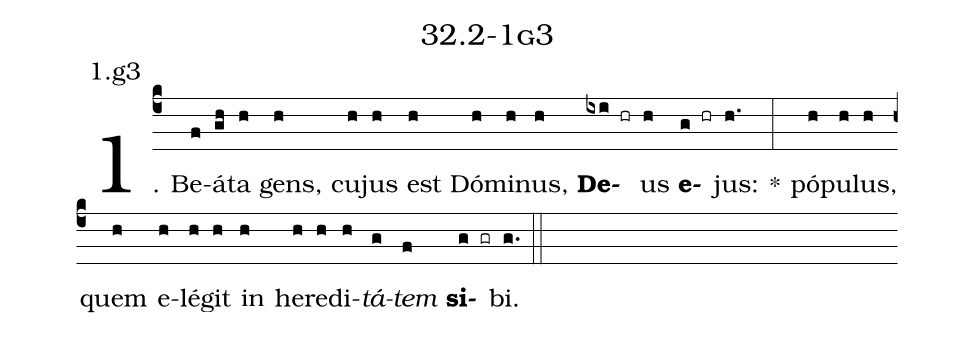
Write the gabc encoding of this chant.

name: 32.2-1g3;
annotation: 1.g3;
%%
(c4)1. Be(f)á(gh)ta(h) gens,(h) cu(h)jus(h) est(h) Dó(h)mi(h)nus,(h) <b>De</b>(ixi hr)us(h) <b>e</b>(g hr)jus:(h.) *(:) pó(h)pu(h)lus,(h) quem(h) e(h)lé(h)git(h) in(h) he(h)re(h)di(h)<i>tá</i>(g)<i>tem</i>(f) <b>si</b>(g gr)bi.(g.) (::)
